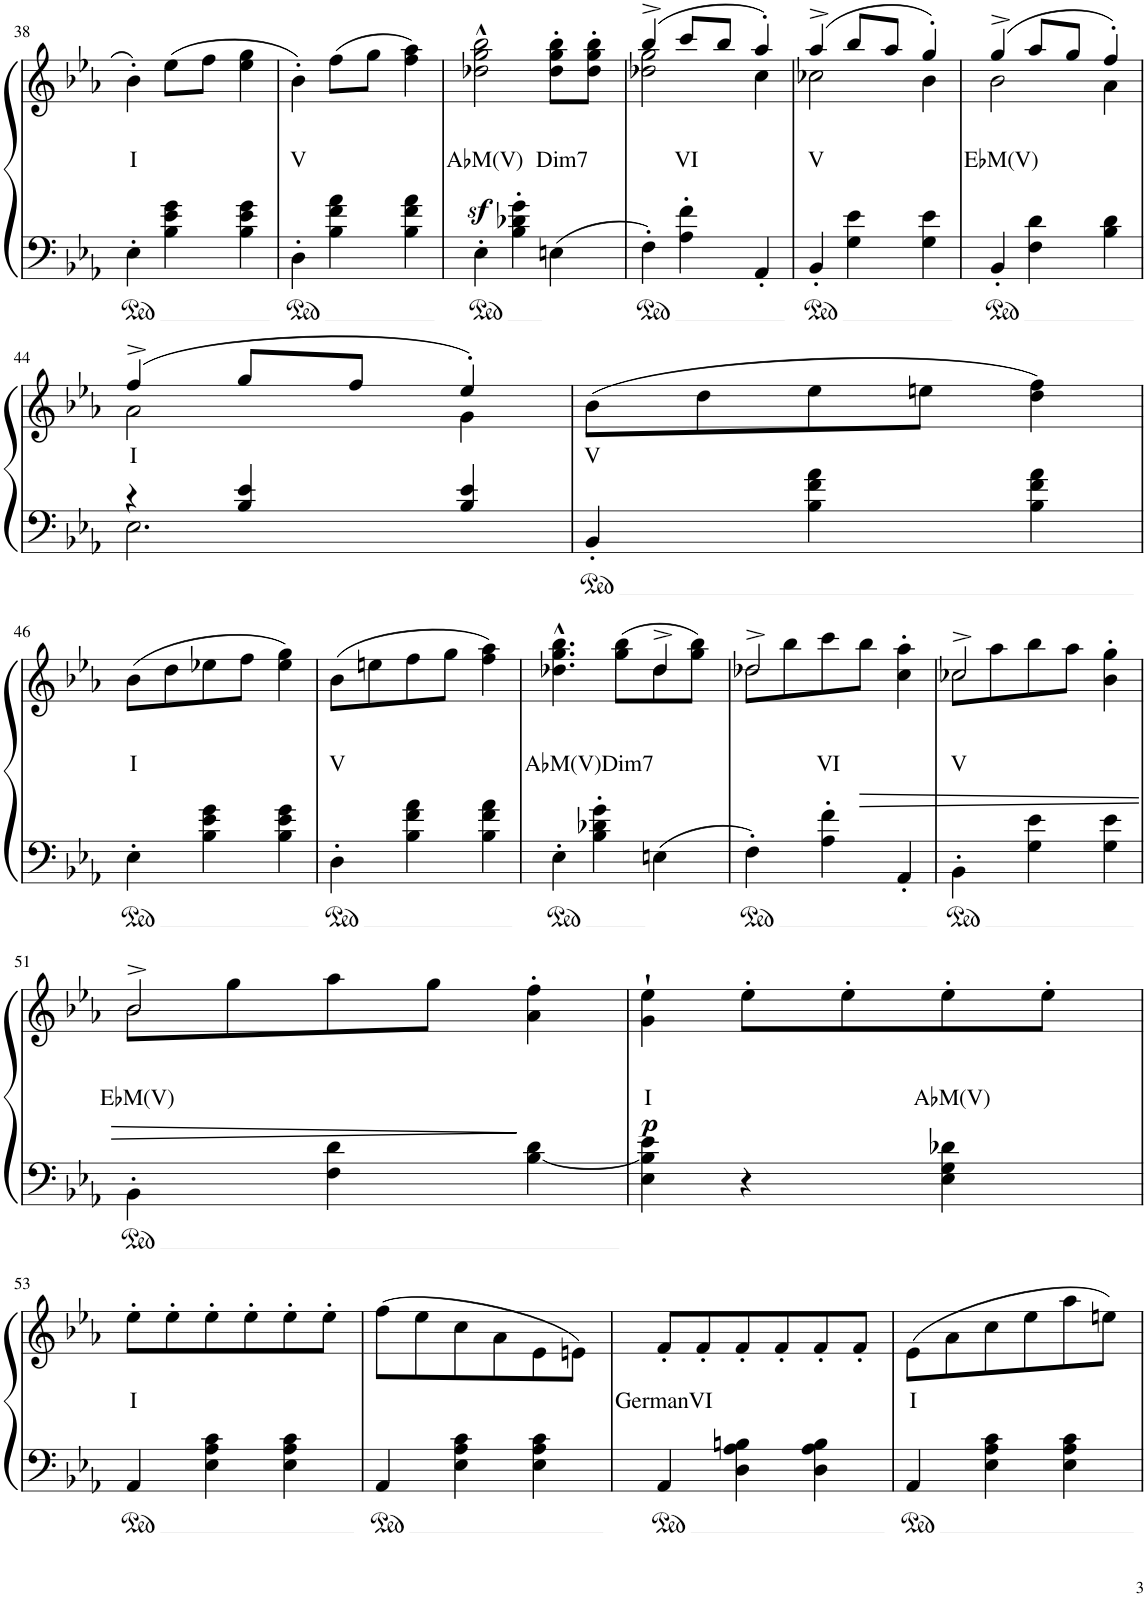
**kern	**kern	**text	**dynam
*part1	*part1	*part1	*part1
*staff2	*staff1	*staff1	*staff1/2
*I"Piano	*	*	*
*I'Pno	*	*	*
!!LO:PB:g=z
*clefF4	*clefG2	*	*
*k[b-e-a-]	*k[b-e-a-]	*	*
*M3/4	*M3/4	*	*
=38	=38	=38	=38
!	!	!LO:LY:b	!
4E-'\	4b-'\	I	.
4B-\ 4e-\ 4g\	(8ee-\L	.	.
.	8ff\J	.	.
4B-\ 4e-\ 4g\	4ee-\ 4gg\	.	.
=39	=39	=39	=39
!	!	!LO:LY:b	!
4D'\	4b-'\)	V	.
4B-\ 4f\ 4a-\	(8ff\L	.	.
.	8gg\J	.	.
4B-\ 4f\ 4a-\	4ff\ 4aa-\)	.	.
=40	=40	=40	=40
!	!	!LO:LY:b	!
4E-'\	2dd-X\z<^^ 2gg\z<^^ 2bb-\z<^^	A♭M(V)	.
4B-\' 4d-X\' 4g\'	.	.	.
!	!	!LO:LY:b	!
4En\	8dd-\' 8gg\' 8bb-\'L	Dim7	.
.	8dd-\' 8gg\' 8bb-\'J	.	.
=41	=41	=41	=41
*	*^	*	*
4F'\	(4bb-^/	2dd-X\ 2gg\	.	.
!	!	!	!LO:LY:b	!
4A-\' 4f\'	8ccc/L	.	VI	.
.	8bb-/J	.	.	.
4AA-'/	4aa-'/)	4cc\	.	.
=42	=42	=42	=42	=42
!	!	!	!LO:LY:b	!
4BB-'/	(>4aa-^/	2cc-X\	V	.
4G\ 4e-\	8bb-/L	.	.	.
.	8aa-/J	.	.	.
4G\ 4e-\	4gg'/)	4b-\	.	.
=43	=43	=43	=43	=43
!	!	!	!LO:LY:b	!
4BB-'/	(>4gg^/	2b-\	E♭M(V)	.
4F\ 4d\	8aa-/L	.	.	.
.	8gg/J	.	.	.
4B-\ 4d\	4ff'/)	4a-\	.	.
!!LO:LB:g=z	!!
=44	=44	=44	=44	=44
*^	*	*	*	*
!	!	!	!	!LO:LY:b	!
4r	2.E-\	(>4ff^/	2a-\	I	.
4B-/ 4e-/	.	8gg/L	.	.	.
.	.	8ff/J	.	.	.
4B-/ 4e-/	.	4ee-'/)	4g\	.	.
*v	*v	*	*	*	*
=45	=45	=45	=45	=45
!	!	!	!LO:LY:b	!
*	*v	*v	*	*
4BB-'/	(8b-\L	V	.
.	8dd\	.	.
4B-\ 4f\ 4a-\	8ee-\	.	.
.	8een\J	.	.
4B-\ 4f\ 4a-\	4dd\ 4ff\)	.	.
!!LO:LB:g=z
=46	=46	=46	=46
!	!	!LO:LY:b	!
4E-'\	(8b-\L	I	.
.	8dd\	.	.
4B-\ 4e-\ 4g\	8ee-X\	.	.
.	8ff\J	.	.
4B-\ 4e-\ 4g\	4ee-\ 4gg\)	.	.
=47	=47	=47	=47
!	!	!LO:LY:b	!
4D'\	(8b-\L	V	.
.	8een\	.	.
4B-\ 4f\ 4a-\	8ff\	.	.
.	8gg\J	.	.
4B-\ 4f\ 4a-\	4ff\ 4aa-\)	.	.
=48	=48	=48	=48
!	!	!LO:LY:b	!
*	*^	*	*
4E-'\	4.dd-X\^^ 4.gg\^^ 4.bb-\^^	2ryy	A♭M(V)	.
4B-\' 4d-X\' 4g\'	.	.	.	.
!	!	!	!LO:LY:b	!
.	(>8gg\ 8bb-\L	.	Dim7	.
4En\	8dd-\	4dd-^/	.	.
.	8gg\ 8bb-\J)	.	.	.
=49	=49	=49	=49	=49
4F'\	2dd-X^/	8dd-\L	.	.
.	.	8bb-\	.	.
!	!	!	!LO:LY:b	!
4A-\' 4f\'	.	8ccc\	VI	.
!	!	!	!	!LO:HP:b
.	.	8bb-\J	.	>
4AA-'/	4cc\' 4aa-\'	4ryy	.	.
=50	=50	=50	=50	=50
!	!	!	!LO:LY:b	!
4BB-'\	2cc-X^/	8cc-\L	V	.
.	.	8aa-\	.	.
4G\ 4e-\	.	8bb-\	.	.
.	.	8aa-\J	.	.
4G\ 4e-\	4b-\' 4gg\'	4ryy	.	.
!!LO:LB:g=z	!!
=51	=51	=51	=51	=51
!	!	!	!LO:LY:b	!
4BB-'\	2b-^/	8b-\L	E♭M(V)	.
.	.	8gg\	.	.
4F\ 4d\	.	8aa-\	.	.
.	.	8gg\J	.	.
[<4B-\ 4d\	4a-\' 4ff\'	4ryy	.	]
=52	=52	=52	=52	=52
!	!	!	!LO:LY:b	!LO:DY:b
*	*v	*v	*	*
4E-\ 4B-\] 4e-\	4g\'` 4ee-\'`	I	p
4r	8ee-'\L	.	.
.	8ee-'\	.	.
!	!	!LO:LY:b	!
4E-\ 4G\ 4d-X\	8ee-'\	A♭M(V)	.
.	8ee-'\J	.	.
!!LO:LB:g=z
=53	=53	=53	=53
!	!	!LO:LY:b	!
4AA-/	8ee-'\L	I	.
.	8ee-'\	.	.
4E-\ 4A-\ 4c\	8ee-'\	.	.
.	8ee-'\	.	.
4E-\ 4A-\ 4c\	8ee-'\	.	.
.	8ee-'\J	.	.
=54	=54	=54	=54
4AA-/	(8ff\L	.	.
.	8ee-\	.	.
4E-\ 4A-\ 4c\	8cc\	.	.
.	8a-\	.	.
4E-\ 4A-\ 4c\	8e-\	.	.
.	8en\J)	.	.
=55	=55	=55	=55
!	!	!LO:LY:b	!
4AA-/	8f'/L	GermanVI	.
.	8f'/	.	.
4D\ 4A-\ 4Bn\	8f'/	.	.
.	8f'/	.	.
4D\ 4A-\ 4B\	8f'/	.	.
.	8f'/J	.	.
=56	=56	=56	=56
!	!	!LO:LY:b	!
4AA-/	(8e-\L	I	.
.	8a-\	.	.
4E-\ 4A-\ 4c\	8cc\	.	.
.	8ee-\	.	.
4E-\ 4A-\ 4c\	8aa-\	.	.
.	8een\J)	.	.
=	=	=	=
*-	*-	*-	*-
